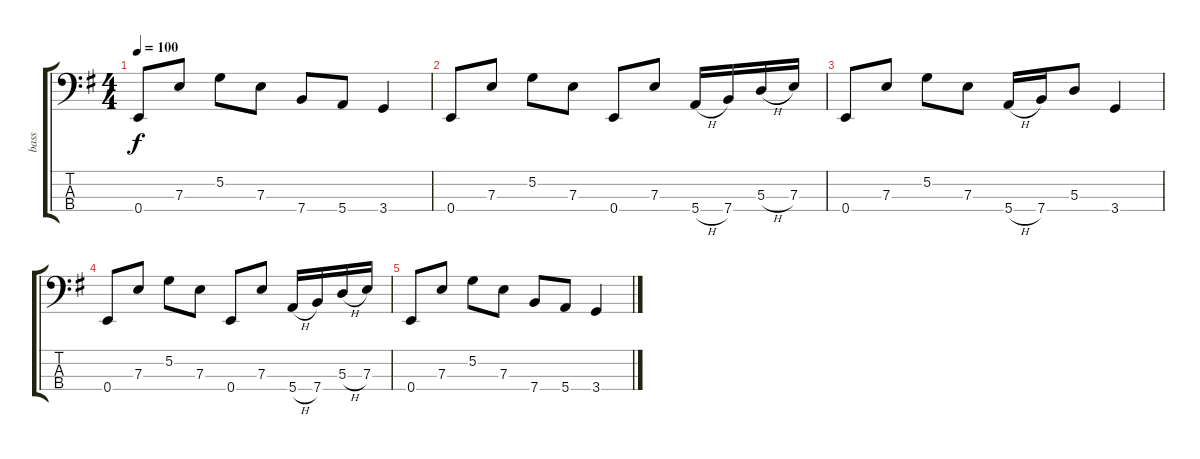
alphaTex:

\track ("bass" "bass") {instrument electricbasspick}
\staff {score tabs}
\tuning (G2 D2 A1 E1) {hide}
\ts (4 4)
\tempo 100
\clef f4
\ks g
0.4.8{dy f} 7.3.8 5.2.8 7.3.8 7.4.8 5.4.8 3.4.4 |
0.4.8 7.3.8 5.2.8 7.3.8 0.4.8 7.3.8 5.4{h}.16 7.4.16 5.3{h}.16 7.3.16 |
0.4.8 7.3.8 5.2.8 7.3.8 5.4{h}.16 7.4.16 5.3.8 3.4.4 |
0.4.8 7.3.8 5.2.8 7.3.8 0.4.8 7.3.8 5.4{h}.16 7.4.16 5.3{h}.16 7.3.16 |
0.4.8 7.3.8 5.2.8 7.3.8 7.4.8 5.4.8 3.4.4
